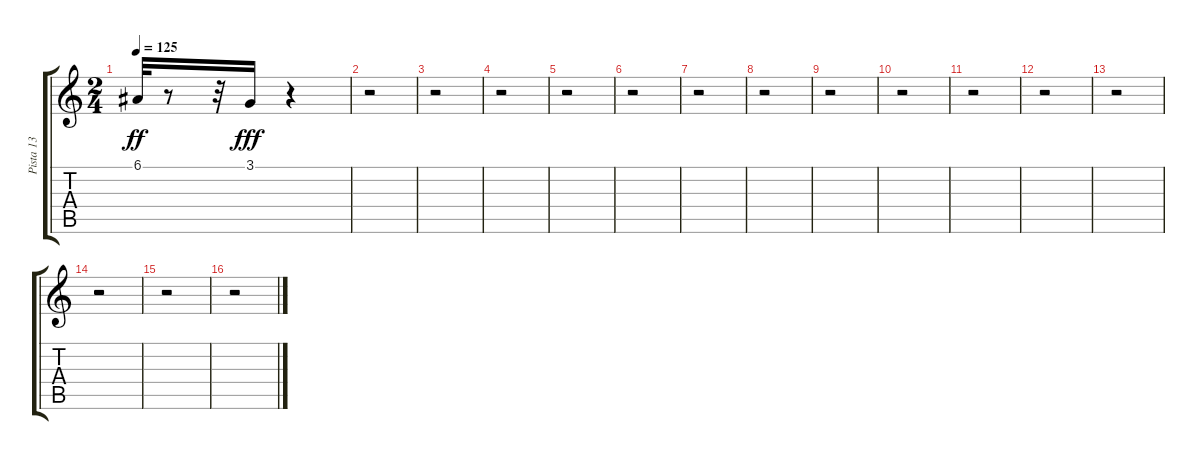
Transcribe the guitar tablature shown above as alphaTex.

\track ("Pista 13" "Pista 13") {instrument lead8bassandlead}
\staff {score tabs}
\tuning (E4 B3 G3 D3 A2 E2) {hide}
\ts (2 4)
\tempo 125
\clef g2
\ks c
6.1.32{dy ff} r.8 r.32 3.1.16{dy fff} r.4 |
r.2 |
r.2 |
r.2 |
r.2 |
r.2 |
r.2 |
r.2 |
r.2 |
r.2 |
r.2 |
r.2 |
r.2 |
r.2 |
r.2 |
r.2
